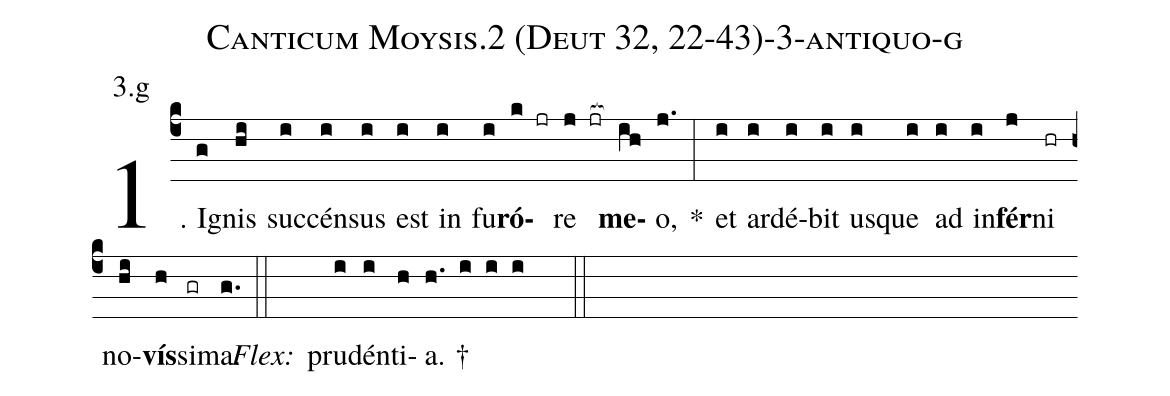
name: Canticum Moysis.2 (Deut 32, 22-43)-3-antiquo-g;
annotation: 3.g;
%%
(c4)1. I(g)gnis(hi) suc(i)cén(i)sus(i) est(i) in(i) fu(i)<b>ró</b>(k jr)re(j jr[ocb:1{]) <b>me</b>(ih[ocb:0}])o,(j.) *(:) et(i) ar(i)dé(i)bit(i) us(i)que(i) ad(i) in(i)<b>fér</b>(j)ni(hr) no(hi)<b>vís</b>(h)si(gr)ma.(g.) (::)
<i>Flex:</i>()  pru(i)dén(i)ti(h)a. †(h. i i i  ::)
